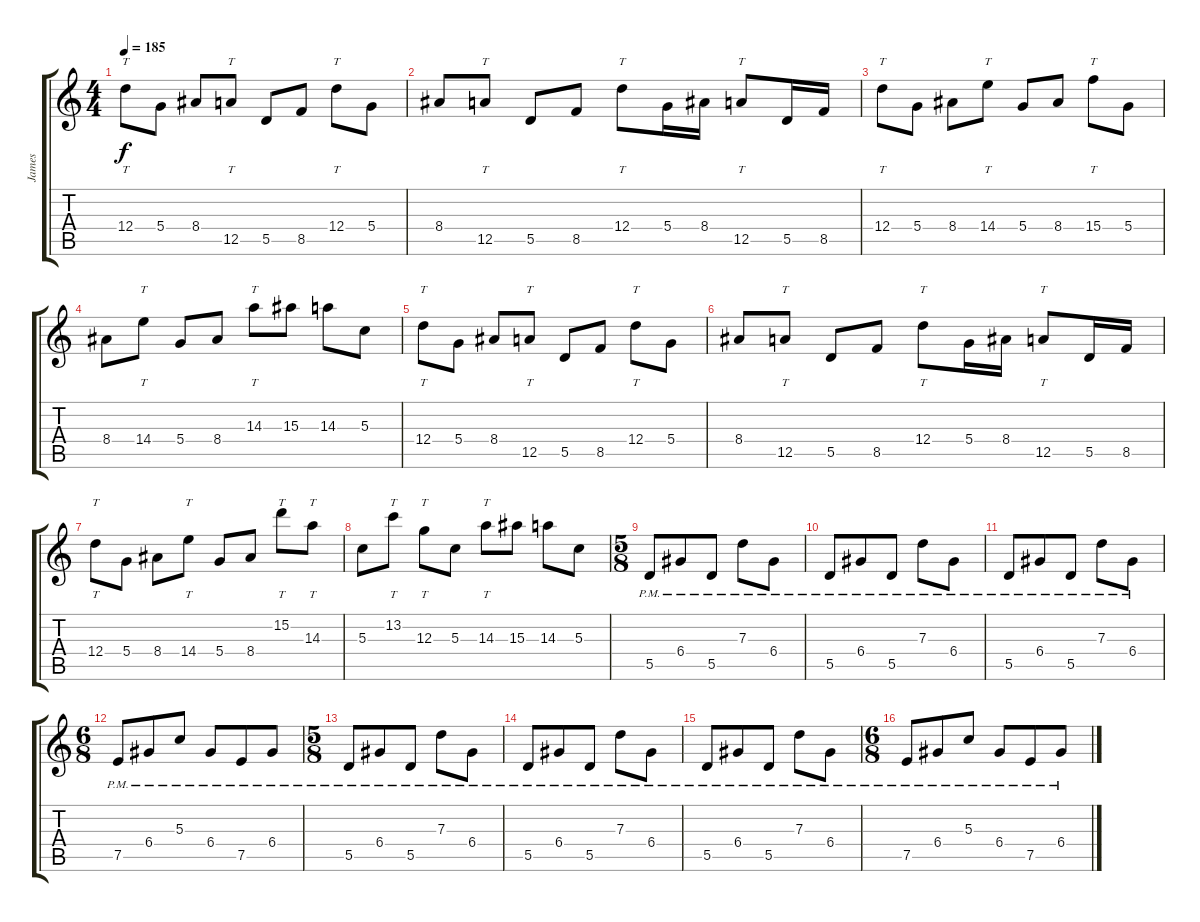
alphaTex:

\track ("James" "James") {instrument electricguitarjazz}
\staff {score tabs}
\tuning (E4 B3 G3 D3 A2 D2) {hide}
\ts (4 4)
\tempo 185
\clef g2
\ks c
12.4.8{tt dy f} 5.4.8 8.4.8 12.5.8{tt} 5.5.8 8.5.8 12.4.8{tt} 5.4.8 |
8.4.8 12.5.8{tt} 5.5.8 8.5.8 12.4.8{tt} 5.4.16 8.4.16 12.5.8{tt} 5.5.16 8.5.16 |
12.4.8{tt} 5.4.8 8.4.8 14.4.8{tt} 5.4.8 8.4.8 15.4.8{tt} 5.4.8 |
8.4.8 14.4.8{tt} 5.4.8 8.4.8 14.3.8{tt} 15.3.8 14.3.8 5.3.8 |
12.4.8{tt} 5.4.8 8.4.8 12.5.8{tt} 5.5.8 8.5.8 12.4.8{tt} 5.4.8 |
8.4.8 12.5.8{tt} 5.5.8 8.5.8 12.4.8{tt} 5.4.16 8.4.16 12.5.8{tt} 5.5.16 8.5.16 |
12.4.8{tt} 5.4.8 8.4.8 14.4.8{tt} 5.4.8 8.4.8 15.2.8{tt} 14.3.8{tt} |
5.3.8 13.2.8{tt} 12.3.8{tt} 5.3.8 14.3.8{tt} 15.3.8 14.3.8 5.3.8 |
\ts (5 8)
5.5{pm}.8 6.4{pm}.8 5.5{pm}.8 7.3{pm}.8 6.4{pm}.8 |
5.5{pm}.8 6.4{pm}.8 5.5{pm}.8 7.3{pm}.8 6.4{pm}.8 |
5.5{pm}.8 6.4{pm}.8 5.5{pm}.8 7.3{pm}.8 6.4{pm}.8 |
\ts (6 8)
7.5{pm}.8 6.4{pm}.8 5.3{pm}.8 6.4{pm}.8 7.5{pm}.8 6.4{pm}.8 |
\ts (5 8)
5.5{pm}.8 6.4{pm}.8 5.5{pm}.8 7.3{pm}.8 6.4{pm}.8 |
5.5{pm}.8 6.4{pm}.8 5.5{pm}.8 7.3{pm}.8 6.4{pm}.8 |
5.5{pm}.8 6.4{pm}.8 5.5{pm}.8 7.3{pm}.8 6.4{pm}.8 |
\ts (6 8)
7.5{pm}.8 6.4{pm}.8 5.3{pm}.8 6.4{pm}.8 7.5{pm}.8 6.4{pm}.8
